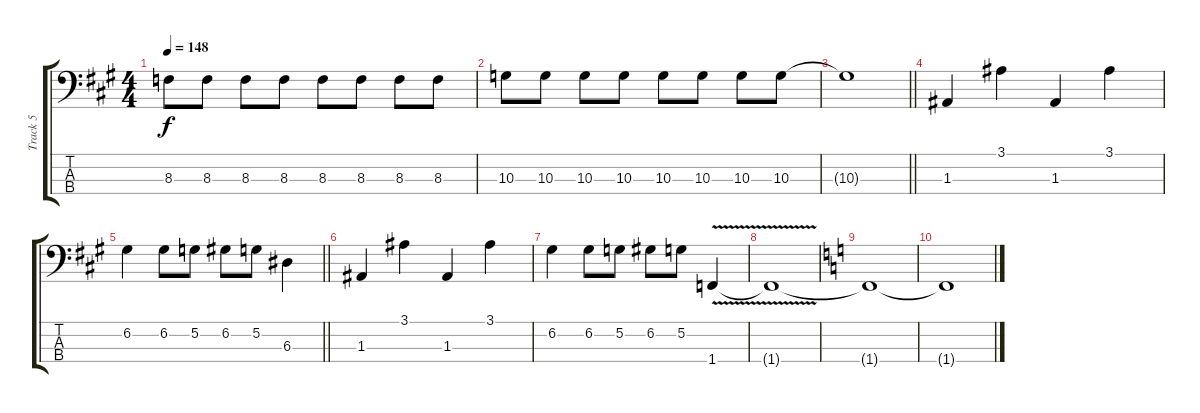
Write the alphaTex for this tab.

\track ("Track 5" "Track 5") {instrument electricbassfinger}
\staff {score tabs}
\tuning (G2 D2 A1 E1) {hide}
\ts (4 4)
\tempo 148
\clef f4
\ks a
8.3.8{dy f} 8.3.8 8.3.8 8.3.8 8.3.8 8.3.8 8.3.8 8.3.8 |
10.3.8 10.3.8 10.3.8 10.3.8 10.3.8 10.3.8 10.3.8 10.3.8 |
\barLineRight lightlight
10.3{t}.1 |
1.3.4 3.1.4 1.3.4 3.1.4 |
\barLineRight lightlight
6.2.4 6.2.8 5.2.8 6.2.8 5.2.8 6.3.4 |
1.3.4 3.1.4 1.3.4 3.1.4 |
6.2.4 6.2.8 5.2.8 6.2.8 5.2.8 1.4{v}.4 |
1.4{t}.1 |
\ks c
1.4{t}.1 |
1.4{t}.1
